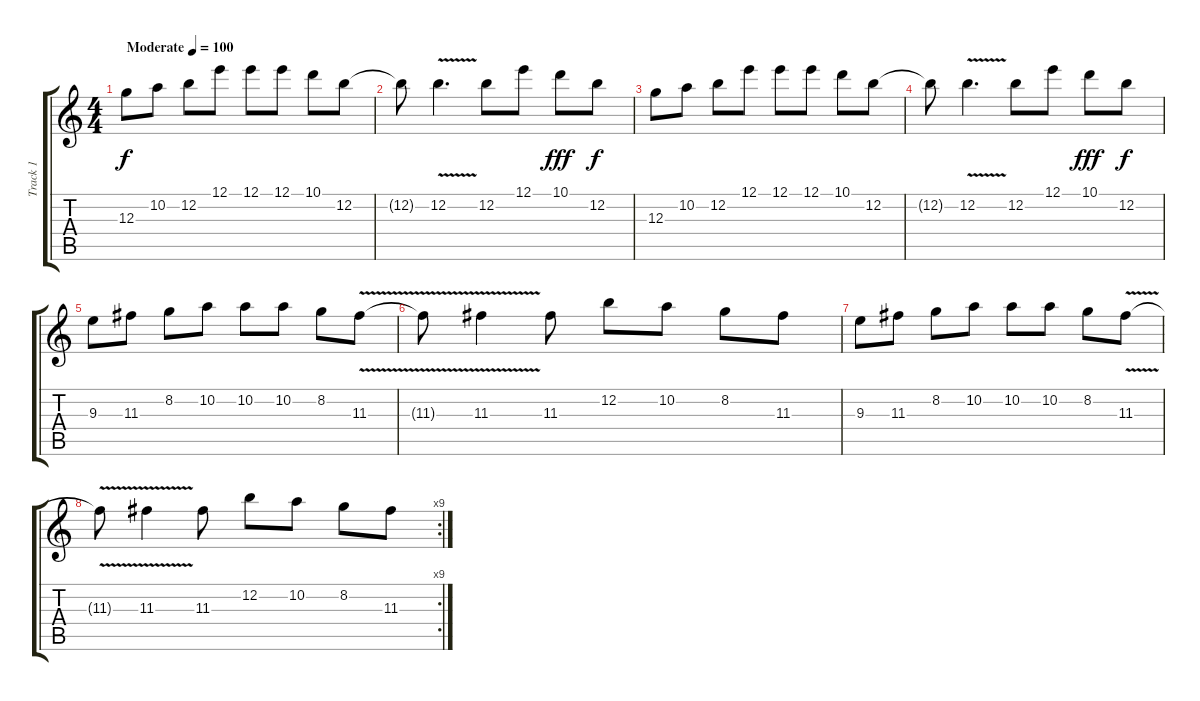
\track ("Track 1" "Track 1") {instrument electricguitarjazz}
\staff {score tabs}
\tuning (E4 B3 G3 D3 A2 E2) {hide}
\ts (4 4)
\tempo (100 "Moderate")
\clef g2
\ks c
12.3.8{dy f instrument electricguitarjazz} 10.2.8 12.2.8 12.1.8 12.1.8 12.1.8 10.1.8 12.2.8 |
12.2{t}.8 12.2{v}.4{d} 12.2.8 12.1.8 10.1.8{dy fff} 12.2.8{dy f} |
12.3.8 10.2.8 12.2.8 12.1.8 12.1.8 12.1.8 10.1.8 12.2.8 |
12.2{t}.8 12.2{v}.4{d} 12.2.8 12.1.8 10.1.8{dy fff} 12.2.8{dy f} |
9.3.8 11.3.8 8.2.8 10.2.8 10.2.8 10.2.8 8.2.8 11.3{v}.8 |
11.3{t}.8 11.3{v}.4 11.3.8 12.2.8 10.2.8 8.2.8 11.3.8 |
9.3.8 11.3.8 8.2.8 10.2.8 10.2.8 10.2.8 8.2.8 11.3{v}.8 |
\rc 9
11.3{t}.8 11.3{v}.4 11.3.8 12.2.8 10.2.8 8.2.8 11.3.8
